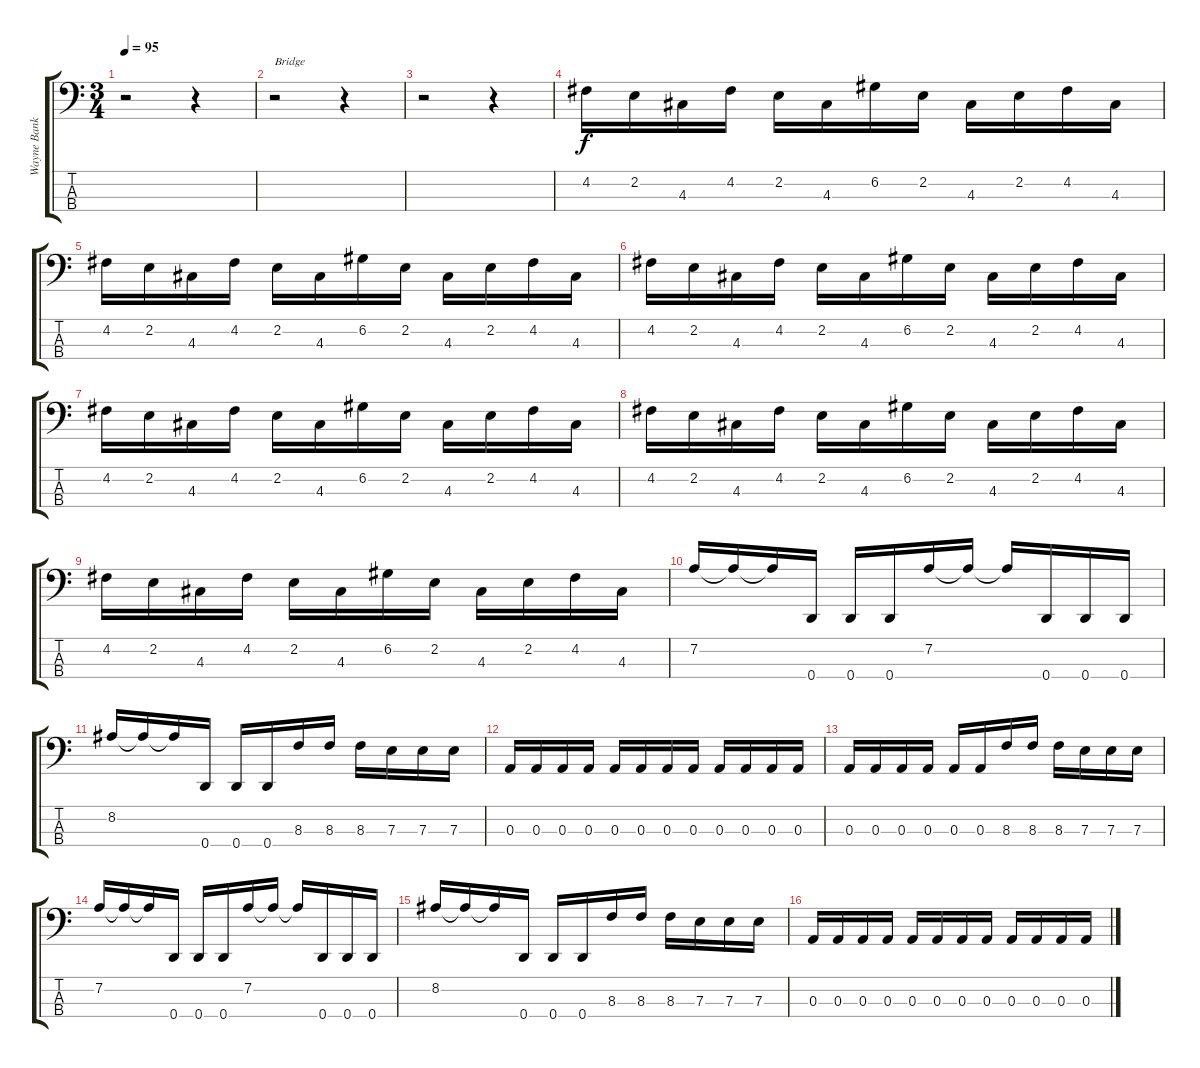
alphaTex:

\track ("Wayne Banks" "Wayne Bank") {instrument electricbasspick}
\staff {score tabs}
\tuning (G2 D2 A1 D1) {hide}
\ts (3 4)
\tempo 95
\clef f4
\ks c
r.2{dy f} r.4 |
r.2{txt "Bridge"} r.4 |
r.2 r.4 |
4.2.16 2.2.16 4.3.16 4.2.16 2.2.16 4.3.16 6.2.16 2.2.16 4.3.16 2.2.16 4.2.16 4.3.16 |
4.2.16 2.2.16 4.3.16 4.2.16 2.2.16 4.3.16 6.2.16 2.2.16 4.3.16 2.2.16 4.2.16 4.3.16 |
4.2.16 2.2.16 4.3.16 4.2.16 2.2.16 4.3.16 6.2.16 2.2.16 4.3.16 2.2.16 4.2.16 4.3.16 |
4.2.16 2.2.16 4.3.16 4.2.16 2.2.16 4.3.16 6.2.16 2.2.16 4.3.16 2.2.16 4.2.16 4.3.16 |
4.2.16 2.2.16 4.3.16 4.2.16 2.2.16 4.3.16 6.2.16 2.2.16 4.3.16 2.2.16 4.2.16 4.3.16 |
4.2.16 2.2.16 4.3.16 4.2.16 2.2.16 4.3.16 6.2.16 2.2.16 4.3.16 2.2.16 4.2.16 4.3.16 |
7.2.16 7.2{t}.16 7.2{t}.16 0.4.16 0.4.16 0.4.16 7.2.16 7.2{t}.16 7.2{t}.16 0.4.16 0.4.16 0.4.16 |
8.2.16 8.2{t}.16 8.2{t}.16 0.4.16 0.4.16 0.4.16 8.3.16 8.3.16 8.3.16 7.3.16 7.3.16 7.3.16 |
0.3.16 0.3.16 0.3.16 0.3.16 0.3.16 0.3.16 0.3.16 0.3.16 0.3.16 0.3.16 0.3.16 0.3.16 |
0.3.16 0.3.16 0.3.16 0.3.16 0.3.16 0.3.16 8.3.16 8.3.16 8.3.16 7.3.16 7.3.16 7.3.16 |
7.2.16 7.2{t}.16 7.2{t}.16 0.4.16 0.4.16 0.4.16 7.2.16 7.2{t}.16 7.2{t}.16 0.4.16 0.4.16 0.4.16 |
8.2.16 8.2{t}.16 8.2{t}.16 0.4.16 0.4.16 0.4.16 8.3.16 8.3.16 8.3.16 7.3.16 7.3.16 7.3.16 |
0.3.16 0.3.16 0.3.16 0.3.16 0.3.16 0.3.16 0.3.16 0.3.16 0.3.16 0.3.16 0.3.16 0.3.16
